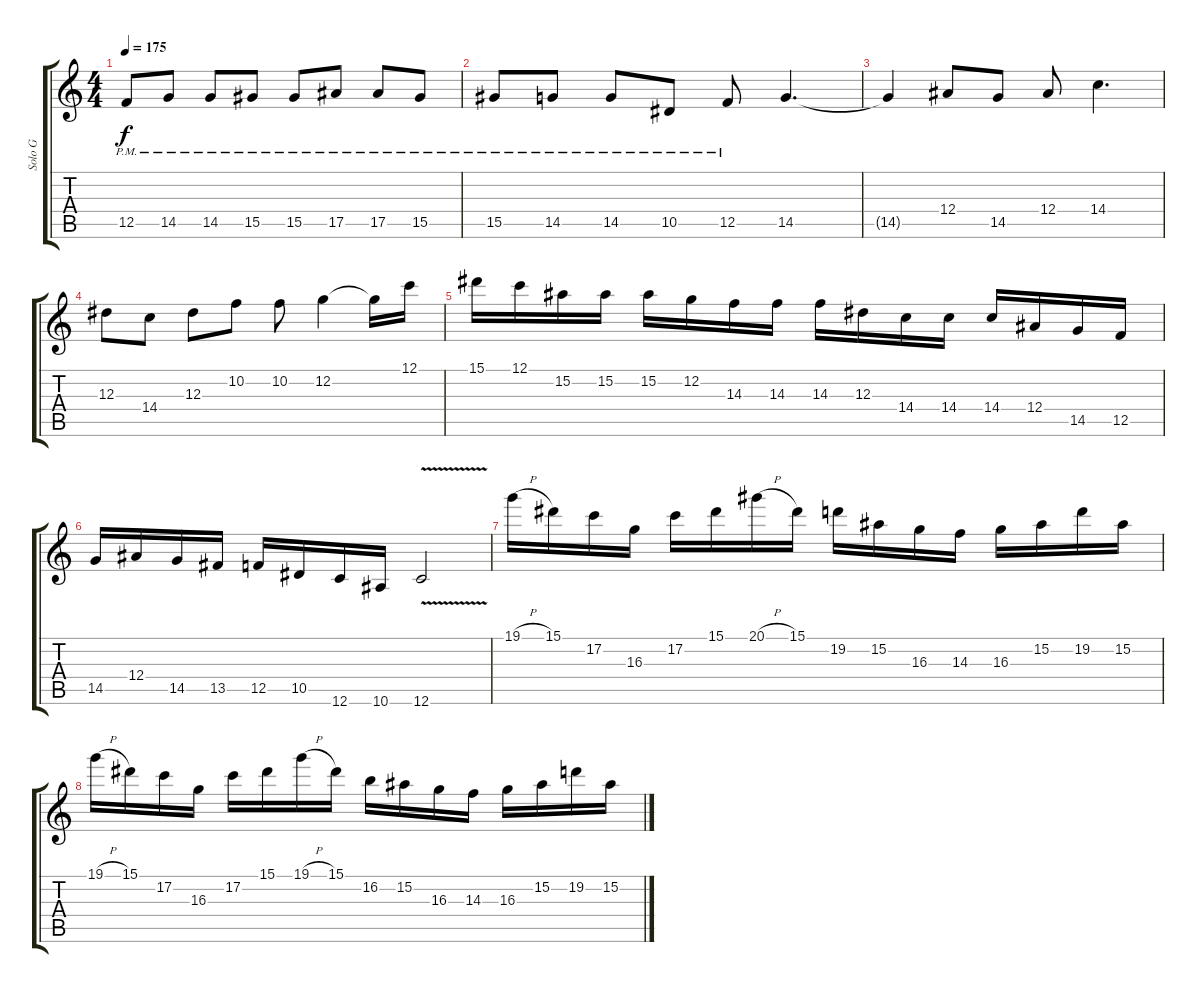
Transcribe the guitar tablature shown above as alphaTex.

\track ("Solo G" "Solo G") {instrument distortionguitar}
\staff {score tabs}
\tuning (C4 G3 Eb3 Bb2 F2 C2) {hide}
\ts (4 4)
\tempo 175
\clef g2
\ks c
12.5{pm}.8{dy f} 14.5{pm}.8 14.5{pm}.8 15.5{pm}.8 15.5{pm}.8 17.5{pm}.8 17.5{pm}.8 15.5{pm}.8 |
15.5{pm}.8 14.5{pm}.8 14.5{pm}.8 10.5{pm}.8 12.5{pm}.8 14.5.4{d} |
14.5{t}.4 12.4.8 14.5.8 12.4.8 14.4.4{d} |
12.3.8 14.4.8 12.3.8 10.2.8 10.2.8 12.2.4 12.2{t}.16 12.1.16 |
15.1.16 12.1.16 15.2.16 15.2.16 15.2.16 12.2.16 14.3.16 14.3.16 14.3.16 12.3.16 14.4.16 14.4.16 14.4.16 12.4.16 14.5.16 12.5.16 |
14.5.16 12.4.16 14.5.16 13.5.16 12.5.16 10.5.16 12.6.16 10.6.16 12.6{v}.2 |
19.1{h}.16 15.1.16 17.2.16 16.3.16 17.2.16 15.1.16 20.1{h}.16 15.1.16 19.2.16 15.2.16 16.3.16 14.3.16 16.3.16 15.2.16 19.2.16 15.2.16 |
19.1{h}.16 15.1.16 17.2.16 16.3.16 17.2.16 15.1.16 19.1{h}.16 15.1.16 16.2.16 15.2.16 16.3.16 14.3.16 16.3.16 15.2.16 19.2.16 15.2.16
